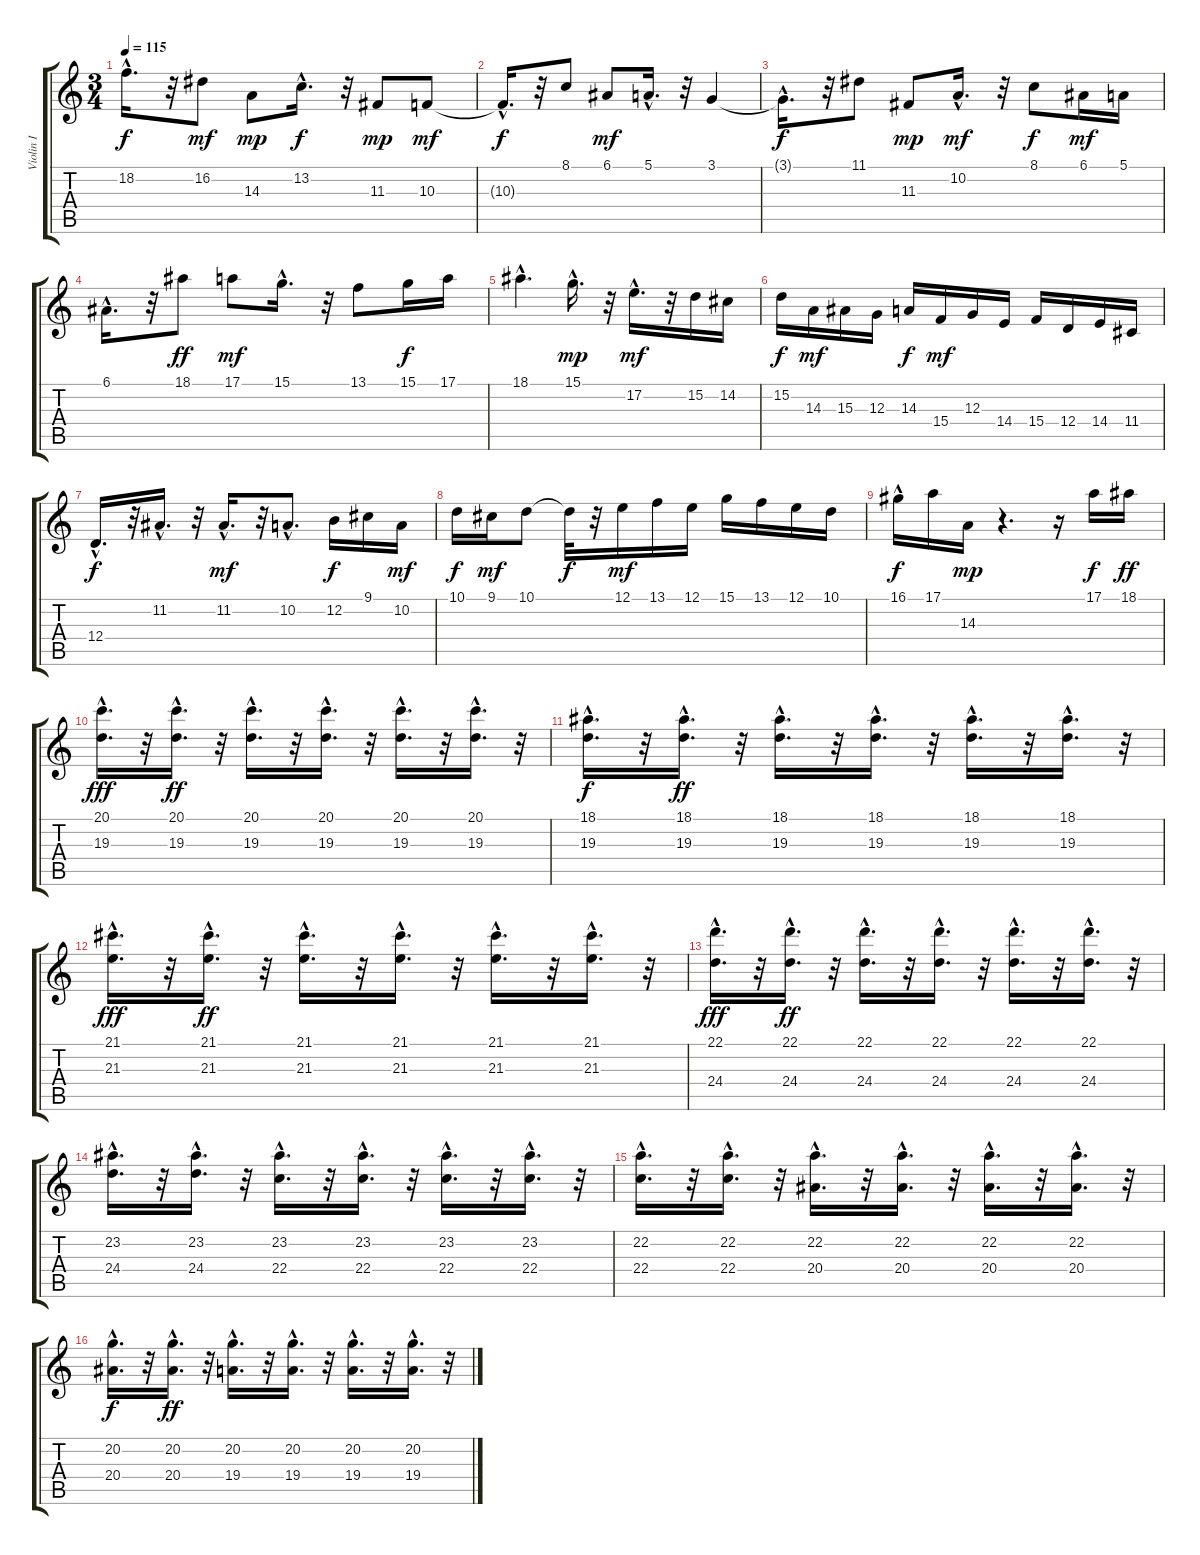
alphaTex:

\track ("Violin I" "Violin I") {instrument violin}
\staff {score tabs}
\tuning (E4 B3 G3 D3 A2 E2) {hide}
\ts (3 4)
\tempo 115
\clef g2
\ks c
18.2{hac t}.16{d dy f} r.32 16.2.8{dy mf} 14.3.8{dy mp} 13.2{hac}.16{d dy f} r.32 11.3.8{dy mp} 10.3.8{dy mf} |
10.3{hac t}.16{d dy f} r.32 8.1.8 6.1.8{dy mf} 5.1{hac}.16{d} r.32 3.1.4 |
3.1{hac t}.16{d dy f} r.32 11.1.8 11.3.8{dy mp} 10.2{hac}.16{d dy mf} r.32 8.1.8{dy f} 6.1.16{dy mf} 5.1.16 |
6.1{hac}.16{d} r.32 18.1.8{dy ff} 17.1.8{dy mf} 15.1{hac}.16{d} r.32 13.1.8 15.1.16{dy f} 17.1.16 |
18.1{hac}.4{d} 15.1{hac}.16{d dy mp} r.32 17.2{hac}.16{d dy mf} r.32 15.2.16 14.2.16 |
15.2.16{dy f} 14.3.16{dy mf} 15.3.16 12.3.16 14.3.16{dy f} 15.4.16{dy mf} 12.3.16 14.4.16 15.4.16 12.4.16 14.4.16 11.4.16 |
12.4{hac}.16{d dy f} r.32 11.2{hac}.16{d} r.32 11.2{hac}.16{d dy mf} r.32 10.2{hac}.8{d} 12.2.16{dy f} 9.1.16 10.2.16{dy mf} |
10.1.16{dy f} 9.1.16{dy mf} 10.1.8 10.1{t}.32{dy f} r.32 12.1.16{dy mf} 13.1.16 12.1.16 15.1.16 13.1.16 12.1.16 10.1.16 |
16.1{hac}.16{dy f} 17.1.16 14.3.16{dy mp} r.4{d} r.16 17.1.16{dy f} 18.1.16{dy ff} |
(20.1{hac} 19.3{hac}).16{d dy fff} r.32 (20.1{hac} 19.3{hac}).16{d dy ff} r.32 (20.1{hac} 19.3{hac}).16{d} r.32 (20.1{hac} 19.3{hac}).16{d} r.32 (20.1{hac} 19.3{hac}).16{d} r.32 (20.1{hac} 19.3{hac}).16{d} r.32 |
(18.1{hac} 19.3{hac}).16{d dy f} r.32 (18.1{hac} 19.3{hac}).16{d dy ff} r.32 (18.1{hac} 19.3{hac}).16{d} r.32 (18.1{hac} 19.3{hac}).16{d} r.32 (18.1{hac} 19.3{hac}).16{d} r.32 (18.1{hac} 19.3{hac}).16{d} r.32 |
(21.1{hac} 21.3{hac}).16{d dy fff} r.32 (21.1{hac} 21.3{hac}).16{d dy ff} r.32 (21.1{hac} 21.3{hac}).16{d} r.32 (21.1{hac} 21.3{hac}).16{d} r.32 (21.1{hac} 21.3{hac}).16{d} r.32 (21.1{hac} 21.3{hac}).16{d} r.32 |
(22.1{hac} 24.4{hac}).16{d dy fff} r.32 (22.1{hac} 24.4{hac}).16{d dy ff} r.32 (22.1{hac} 24.4{hac}).16{d} r.32 (22.1{hac} 24.4{hac}).16{d} r.32 (22.1{hac} 24.4{hac}).16{d} r.32 (22.1{hac} 24.4{hac}).16{d} r.32 |
(23.2{hac} 24.4{hac}).16{d} r.32 (23.2{hac} 24.4{hac}).16{d} r.32 (23.2{hac} 22.4{hac}).16{d} r.32 (23.2{hac} 22.4{hac}).16{d} r.32 (23.2{hac} 22.4{hac}).16{d} r.32 (23.2{hac} 22.4{hac}).16{d} r.32 |
(22.2{hac} 22.4{hac}).16{d} r.32 (22.2{hac} 22.4{hac}).16{d} r.32 (22.2{hac} 20.4{hac}).16{d} r.32 (22.2{hac} 20.4{hac}).16{d} r.32 (22.2{hac} 20.4{hac}).16{d} r.32 (22.2{hac} 20.4{hac}).16{d} r.32 |
(20.2{hac} 20.4{hac}).16{d dy f} r.32 (20.2{hac} 20.4{hac}).16{d dy ff} r.32 (20.2{hac} 19.4{hac}).16{d} r.32 (20.2{hac} 19.4{hac}).16{d} r.32 (20.2{hac} 19.4{hac}).16{d} r.32 (20.2{hac} 19.4{hac}).16{d} r.32
